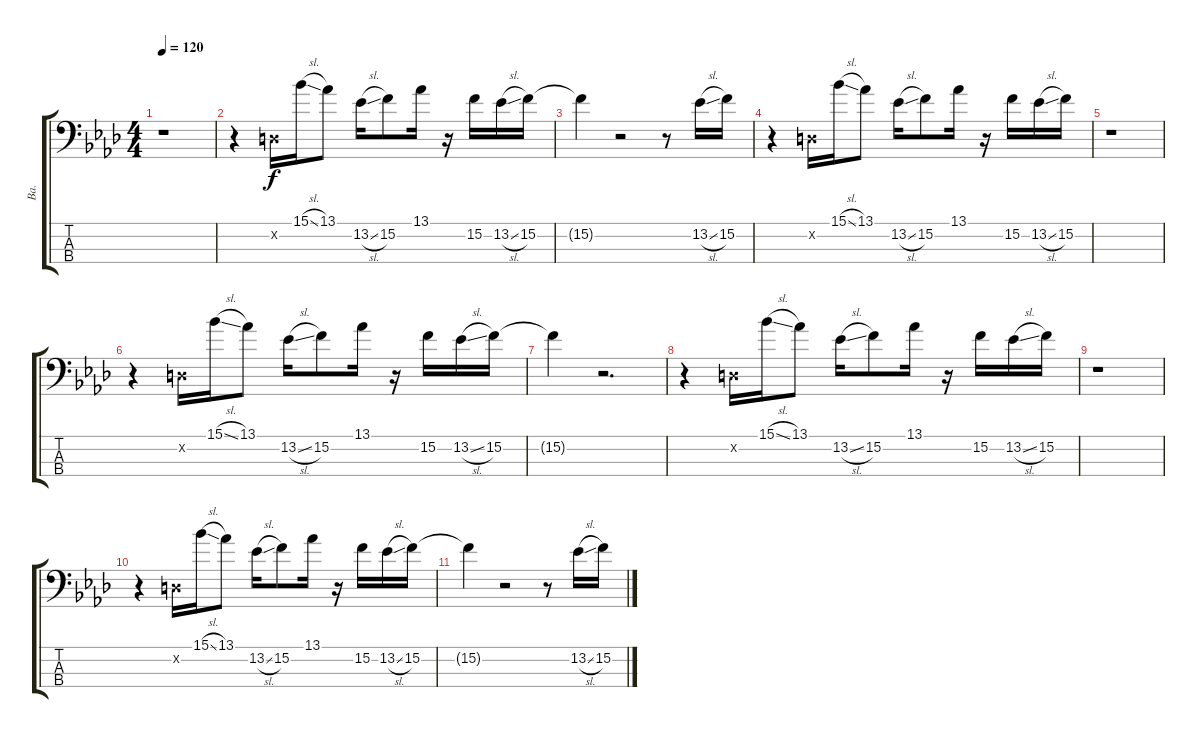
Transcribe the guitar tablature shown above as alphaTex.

\track ("Ba." "Ba.") {instrument electricbassfinger}
\staff {score tabs}
\tuning (G2 D2 A1 E1) {hide}
\ts (4 4)
\tempo 120
\clef f4
\ks ab
r.1{dy f} |
r.4 0.2{x}.16 15.1{sl}.16 13.1.8 13.2{sl}.16 15.2.8 13.1.16 r.16 15.2.16 13.2{sl}.16 15.2.16 |
15.2{t}.4 r.2 r.8 13.2{sl}.16 15.2.16 |
r.4 0.2{x}.16 15.1{sl}.16 13.1.8 13.2{sl}.16 15.2.8 13.1.16 r.16 15.2.16 13.2{sl}.16 15.2.16 |
r.1 |
r.4 0.2{x}.16 15.1{sl}.16 13.1.8 13.2{sl}.16 15.2.8 13.1.16 r.16 15.2.16 13.2{sl}.16 15.2.16 |
15.2{t}.4 r.2{d} |
r.4 0.2{x}.16 15.1{sl}.16 13.1.8 13.2{sl}.16 15.2.8 13.1.16 r.16 15.2.16 13.2{sl}.16 15.2.16 |
r.1 |
r.4 0.2{x}.16 15.1{sl}.16 13.1.8 13.2{sl}.16 15.2.8 13.1.16 r.16 15.2.16 13.2{sl}.16 15.2.16 |
15.2{t}.4 r.2 r.8 13.2{sl}.16 15.2.16
